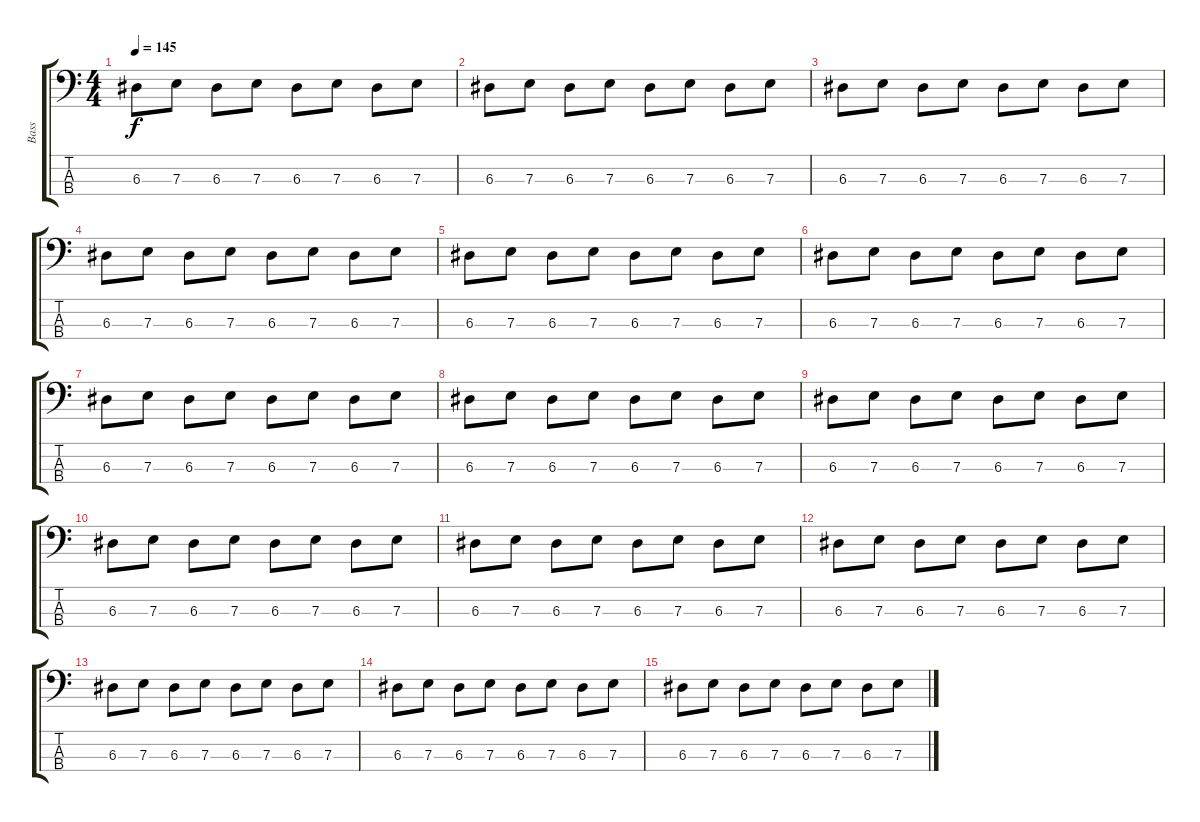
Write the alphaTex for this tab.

\track ("Bass" "Bass") {instrument electricbasspick}
\staff {score tabs}
\tuning (G2 D2 A1 E1) {hide}
\ts (4 4)
\tempo 145
\clef f4
\ks c
6.3.8{dy f} 7.3.8 6.3.8 7.3.8 6.3.8 7.3.8 6.3.8 7.3.8 |
6.3.8 7.3.8 6.3.8 7.3.8 6.3.8 7.3.8 6.3.8 7.3.8 |
6.3.8 7.3.8 6.3.8 7.3.8 6.3.8 7.3.8 6.3.8 7.3.8 |
6.3.8{volume 14} 7.3.8 6.3.8 7.3.8 6.3.8 7.3.8 6.3.8 7.3.8 |
6.3.8 7.3.8 6.3.8 7.3.8 6.3.8 7.3.8 6.3.8 7.3.8 |
6.3.8{volume 12} 7.3.8 6.3.8 7.3.8 6.3.8 7.3.8 6.3.8 7.3.8 |
6.3.8 7.3.8 6.3.8 7.3.8 6.3.8 7.3.8 6.3.8 7.3.8 |
6.3.8{volume 10} 7.3.8 6.3.8 7.3.8 6.3.8 7.3.8 6.3.8 7.3.8 |
6.3.8 7.3.8 6.3.8 7.3.8 6.3.8 7.3.8 6.3.8 7.3.8 |
6.3.8{volume 8} 7.3.8 6.3.8 7.3.8 6.3.8 7.3.8 6.3.8 7.3.8 |
6.3.8 7.3.8 6.3.8 7.3.8 6.3.8 7.3.8 6.3.8 7.3.8 |
6.3.8{volume 6} 7.3.8 6.3.8 7.3.8 6.3.8 7.3.8 6.3.8 7.3.8 |
6.3.8 7.3.8 6.3.8 7.3.8 6.3.8 7.3.8 6.3.8 7.3.8 |
6.3.8{volume 0} 7.3.8 6.3.8 7.3.8 6.3.8 7.3.8 6.3.8 7.3.8 |
6.3.8 7.3.8 6.3.8 7.3.8 6.3.8 7.3.8 6.3.8 7.3.8
